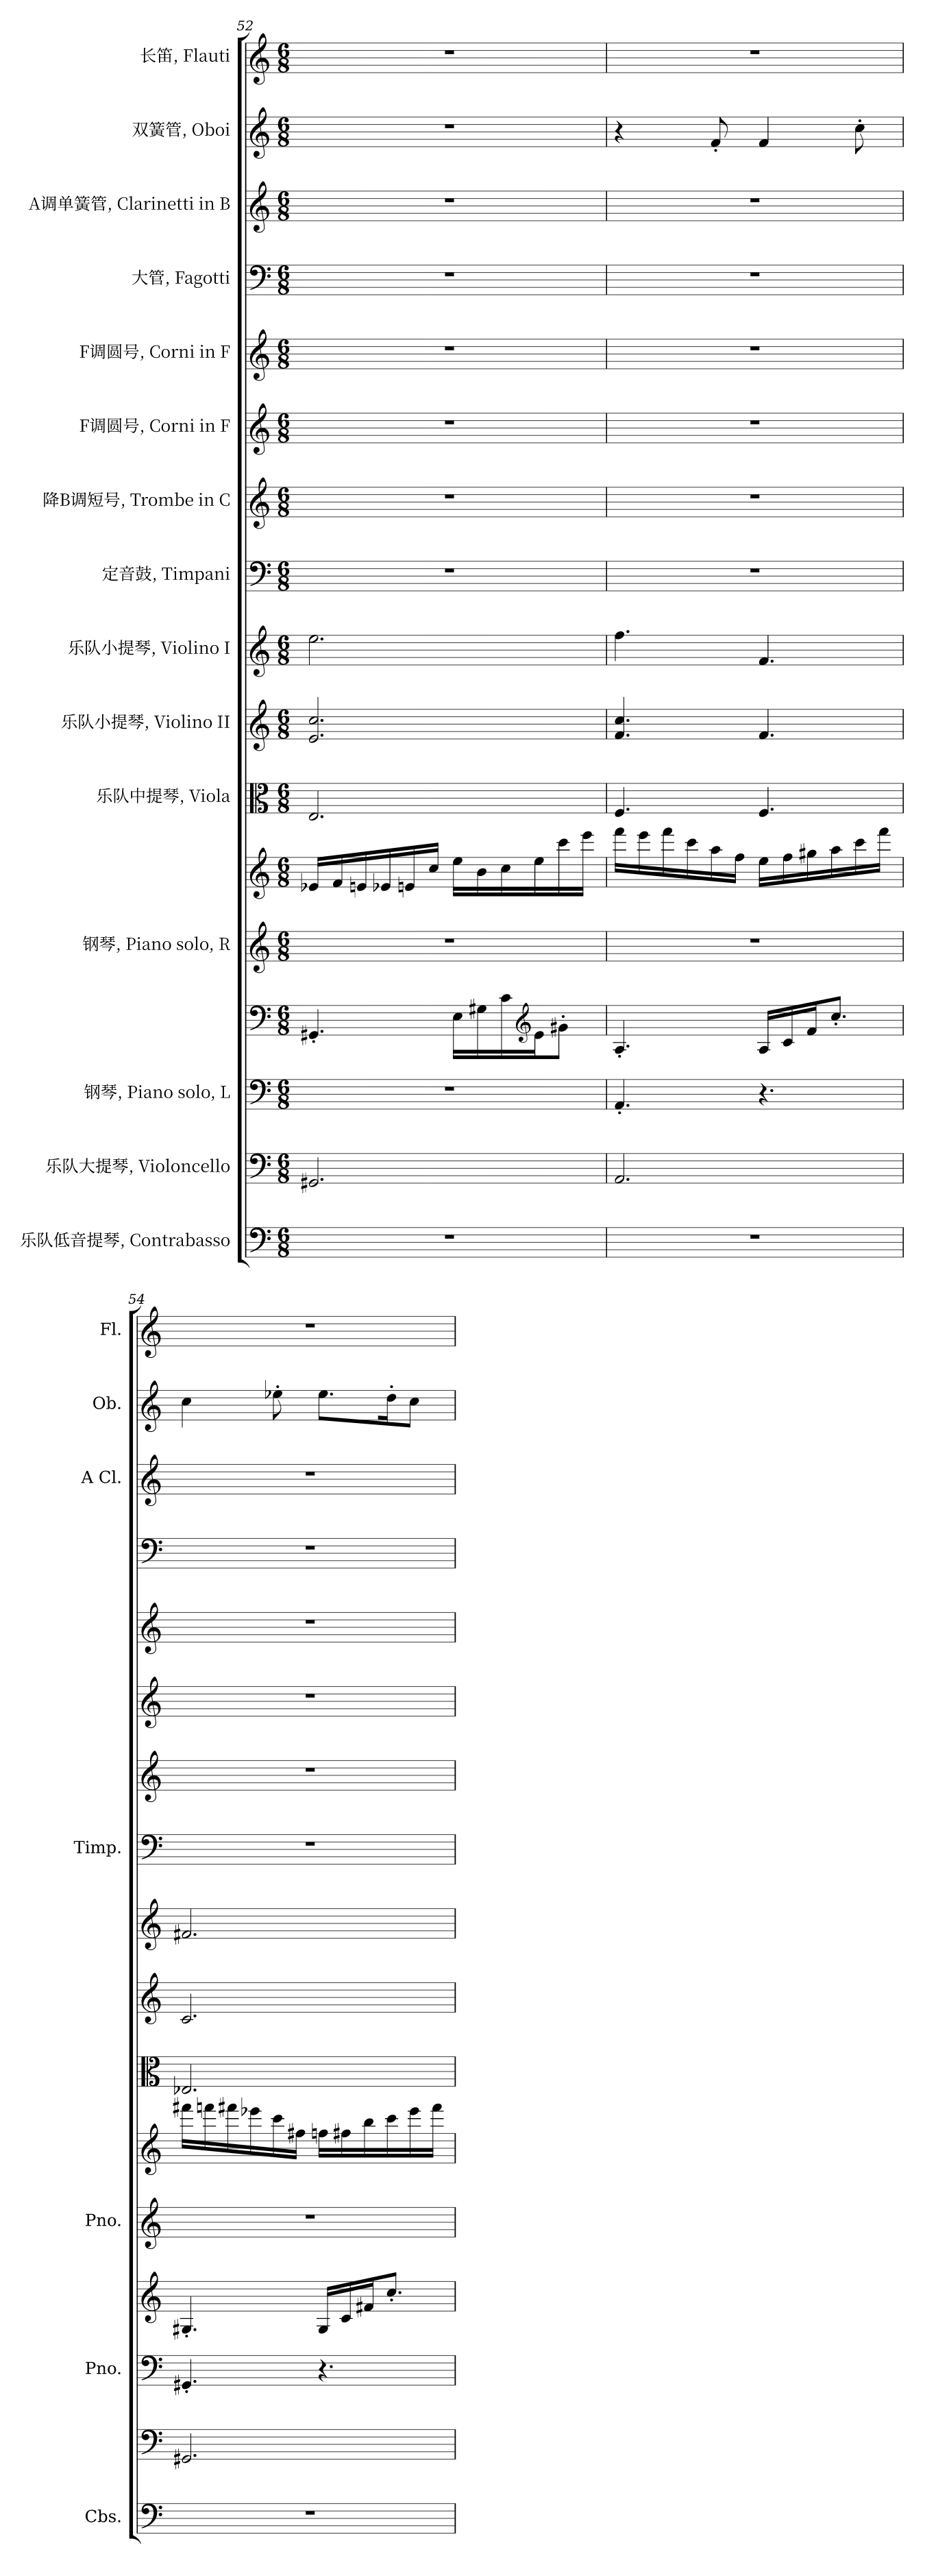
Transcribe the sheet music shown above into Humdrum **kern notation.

**kern	**kern	**kern	**kern	**kern	**kern	**kern	**kern	**kern	**kern	**kern	**kern	**kern	**kern	**kern	**kern	**kern
*part15	*part14	*part13	*part13	*part12	*part12	*part11	*part10	*part9	*part8	*part7	*part6	*part5	*part4	*part3	*part2	*part1
*staff17	*staff16	*staff15	*staff14	*staff13	*staff12	*staff11	*staff10	*staff9	*staff8	*staff7	*staff6	*staff5	*staff4	*staff3	*staff2	*staff1
*I"乐队低音提琴, Contrabasso	*I"乐队大提琴, Violoncello	*I"钢琴, Piano solo, L	*	*I"钢琴, Piano solo, R	*	*I"乐队中提琴, Viola	*I"乐队小提琴, Violino II	*I"乐队小提琴, Violino I	*I"定音鼓, Timpani	*I"降B调短号, Trombe in C	*I"F调圆号, Corni in F	*I"F调圆号, Corni in F	*I"大管, Fagotti	*I"A调单簧管, Clarinetti in B	*I"双簧管, Oboi	*I"长笛, Flauti
*I'Cbs.	*	*I'Pno.	*	*I'Pno.	*	*	*	*	*I'Timp.	*	*	*	*	*I'A Cl.	*I'Ob.	*I'Fl.
!!LO:PB:g=z
*clefF4	*clefF4	*clefF4	*clefF4	*clefG2	*clefG2	*clefC3	*clefG2	*clefG2	*clefF4	*clefG2	*clefG2	*clefG2	*clefF4	*clefG2	*clefG2	*clefG2
*ITrd7c12	*	*	*	*	*	*	*	*	*	*ITrd1c2	*ITrd4c7	*ITrd4c7	*	*ITrd2c3	*	*
*k[]	*k[]	*k[]	*k[]	*k[]	*k[]	*k[]	*k[]	*k[]	*k[]	*k[b-e-]	*k[b-]	*k[b-]	*k[]	*k[f#c#g#]	*k[]	*k[]
*M6/8	*M6/8	*M6/8	*M6/8	*M6/8	*M6/8	*M6/8	*M6/8	*M6/8	*M6/8	*M6/8	*M6/8	*M6/8	*M6/8	*M6/8	*M6/8	*M6/8
*MM149	*MM149	*MM149	*MM149	*MM149	*MM149	*MM149	*MM149	*MM149	*MM149	*MM149	*MM149	*MM149	*MM149	*MM149	*MM149	*MM149
=52	=52	=52	=52	=52	=52	=52	=52	=52	=52	=52	=52	=52	=52	=52	=52	=52
2.r	2.GG#X/	2.r	4.GG#X'/	2.r	16e-X/LL	2.E/	2.e/ 2.cc/	2.ee\	2.r	2.r	2.r	2.r	2.r	2.r	2.r	2.r
.	.	.	.	.	16f/	.	.	.	.	.	.	.	.	.	.	.
.	.	.	.	.	16en/	.	.	.	.	.	.	.	.	.	.	.
.	.	.	.	.	16e-X/	.	.	.	.	.	.	.	.	.	.	.
.	.	.	.	.	16en/	.	.	.	.	.	.	.	.	.	.	.
.	.	.	.	.	16cc/JJ	.	.	.	.	.	.	.	.	.	.	.
.	.	.	16E\LL	.	16ee\LL	.	.	.	.	.	.	.	.	.	.	.
.	.	.	16G#X\	.	16b\	.	.	.	.	.	.	.	.	.	.	.
.	.	.	16c\	.	16cc\	.	.	.	.	.	.	.	.	.	.	.
*	*	*	*clefG2	*	*	*	*	*	*	*	*	*	*	*	*	*
.	.	.	16e\J	.	16ee\	.	.	.	.	.	.	.	.	.	.	.
.	.	.	8g#X'\J	.	16ccc\	.	.	.	.	.	.	.	.	.	.	.
.	.	.	.	.	16eee\JJ	.	.	.	.	.	.	.	.	.	.	.
=53	=53	=53	=53	=53	=53	=53	=53	=53	=53	=53	=53	=53	=53	=53	=53	=53
*	*	*	*	*	*	*	*	*	*	*	*	*	*	*	*	*MM149
2.r	2.AA/	4.AA'/	4.A'/	2.r	16fff\LL	4.F/	4.f/ 4.cc/	4.ff\	2.r	2.r	2.r	2.r	2.r	2.r	4r	2.r
.	.	.	.	.	16eee\	.	.	.	.	.	.	.	.	.	.	.
.	.	.	.	.	16fff\	.	.	.	.	.	.	.	.	.	.	.
.	.	.	.	.	16ccc\	.	.	.	.	.	.	.	.	.	.	.
.	.	.	.	.	16aa\	.	.	.	.	.	.	.	.	.	8f'/	.
.	.	.	.	.	16ff\JJ	.	.	.	.	.	.	.	.	.	.	.
.	.	4.r	16A/LL	.	16ee\LL	4.F/	4.f/	4.f/	.	.	.	.	.	.	4f/	.
.	.	.	16c/	.	16ff\	.	.	.	.	.	.	.	.	.	.	.
.	.	.	16f/J	.	16gg#X\	.	.	.	.	.	.	.	.	.	.	.
.	.	.	8.cc'/J	.	16aa\	.	.	.	.	.	.	.	.	.	.	.
.	.	.	.	.	16ccc\	.	.	.	.	.	.	.	.	.	8cc'\	.
.	.	.	.	.	16fff\JJ	.	.	.	.	.	.	.	.	.	.	.
!!LO:PB:g=z
=54	=54	=54	=54	=54	=54	=54	=54	=54	=54	=54	=54	=54	=54	=54	=54	=54
*	*	*	*	*	*	*	*	*	*	*	*	*	*	*	*	*MM149
2.r	2.GG#X/	4.GG#X'/	4.G#X'/	2.r	16fff#X\LL	2.E-X/	2.c/	2.f#X/	2.r	2.r	2.r	2.r	2.r	2.r	4cc\	2.r
.	.	.	.	.	16fffn\	.	.	.	.	.	.	.	.	.	.	.
.	.	.	.	.	16fff#X\	.	.	.	.	.	.	.	.	.	.	.
.	.	.	.	.	16eee-X\	.	.	.	.	.	.	.	.	.	.	.
.	.	.	.	.	16ccc\	.	.	.	.	.	.	.	.	.	8ee-X'\	.
.	.	.	.	.	16ff#X\JJ	.	.	.	.	.	.	.	.	.	.	.
.	.	4.r	16G#/LL	.	16ffn\LL	.	.	.	.	.	.	.	.	.	8.ee-\L	.
.	.	.	16c/	.	16ff#X\	.	.	.	.	.	.	.	.	.	.	.
.	.	.	16f#X/J	.	16bb\	.	.	.	.	.	.	.	.	.	.	.
.	.	.	8.cc'/J	.	16ccc\	.	.	.	.	.	.	.	.	.	16dd'\K	.
.	.	.	.	.	16eee-\	.	.	.	.	.	.	.	.	.	8cc\J	.
.	.	.	.	.	16fff#\JJ	.	.	.	.	.	.	.	.	.	.	.
=	=	=	=	=	=	=	=	=	=	=	=	=	=	=	=	=
*-	*-	*-	*-	*-	*-	*-	*-	*-	*-	*-	*-	*-	*-	*-	*-	*-
